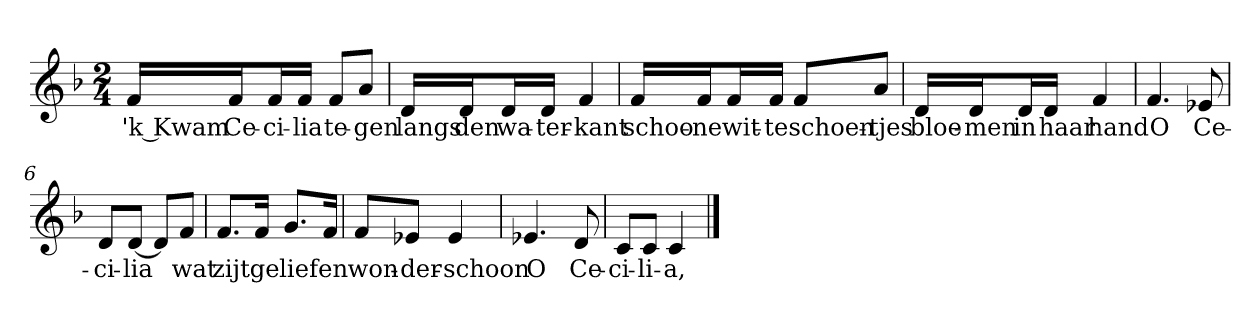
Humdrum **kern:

**kern	**text
*part1	*part1
*staff1	*staff1
*clefG2	*
*k[b-]	*
*F:	*
*M2/4	*
*MM120	*
=1	=1
16f/LL	'k Kwam
16f/J	Ce-
16f/L	-ci-
16f/JJ	-lia
8f/L	te-
8a/J	-gen
=2	=2
16d/LL	langs
16d/J	den
16d/L	wa-
16d/JJ	-ter-
4f	-kant
=3	=3
16f/LL	schoo-
16f/J	-ne
16f/L	wit-
16f/JJ	-te
8f/L	schoen-
8a/J	-tjes
=4	=4
16d/LL	bloe-
16d/J	-men
16d/L	in
16d/JJ	haar
4f	hand
=5	=5
4.f	O
8e-X	Ce-
=6	=6
8d/L	-ci-
[8d/J	-lia
8d/L]	.
8f/J	wat
=7	=7
8.f/L	zijt
16f/Jk	ge
8.g/L	lief
16f/Jk	en
=8	=8
8f/L	won-
8e-X/J	-der-
4e-	-schoon
=9	=9
4.e-X	O
8d	Ce-
=10	=10
8c/L	-ci-
8c/J	-li-
4c	-a,
==	==
*-	*-
